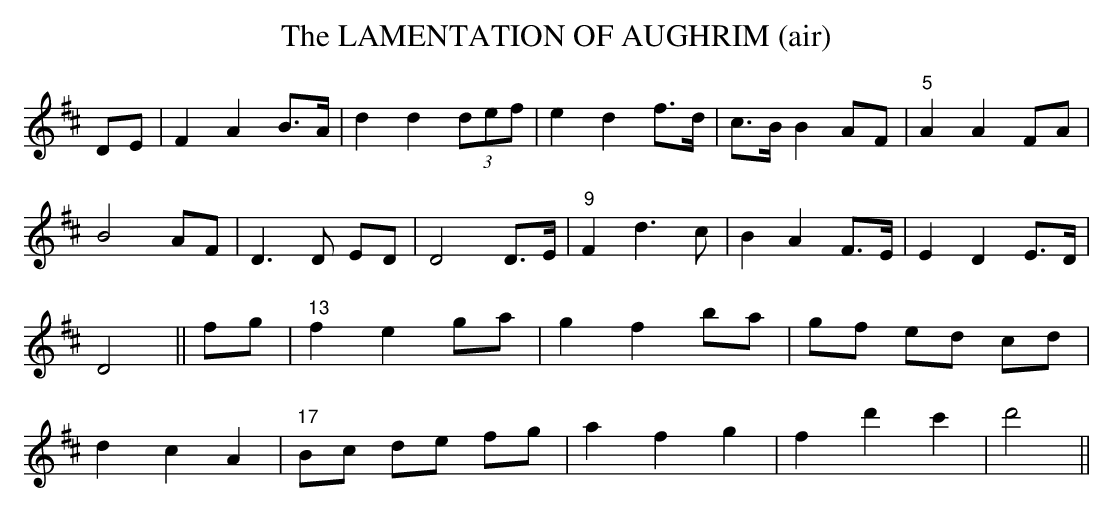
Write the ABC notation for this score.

X:1
T:LAMENTATION OF AUGHRIM (air), The\
Y:"Andantino"\
M:3/4\
L:1/8\
K:D\
DE|F2 A2 B>A|d2 d2 (3def|e2 d2 f>d|c>B B2 AF|\
"5"A2 A2 FA|B4 AF|D3 D ED|D4 D>E|\
"9"F2 d3 c|B2 A2 F>E|E2 D2 E>D|D4||\
fg|"13"f2 e2 ga|g2 f2 ba|gf ed cd|d2 c2 A2|\
"17"Bc de fg|a2 f2 g2|f2 d'2 c'2|d'4||\
\
\
\
